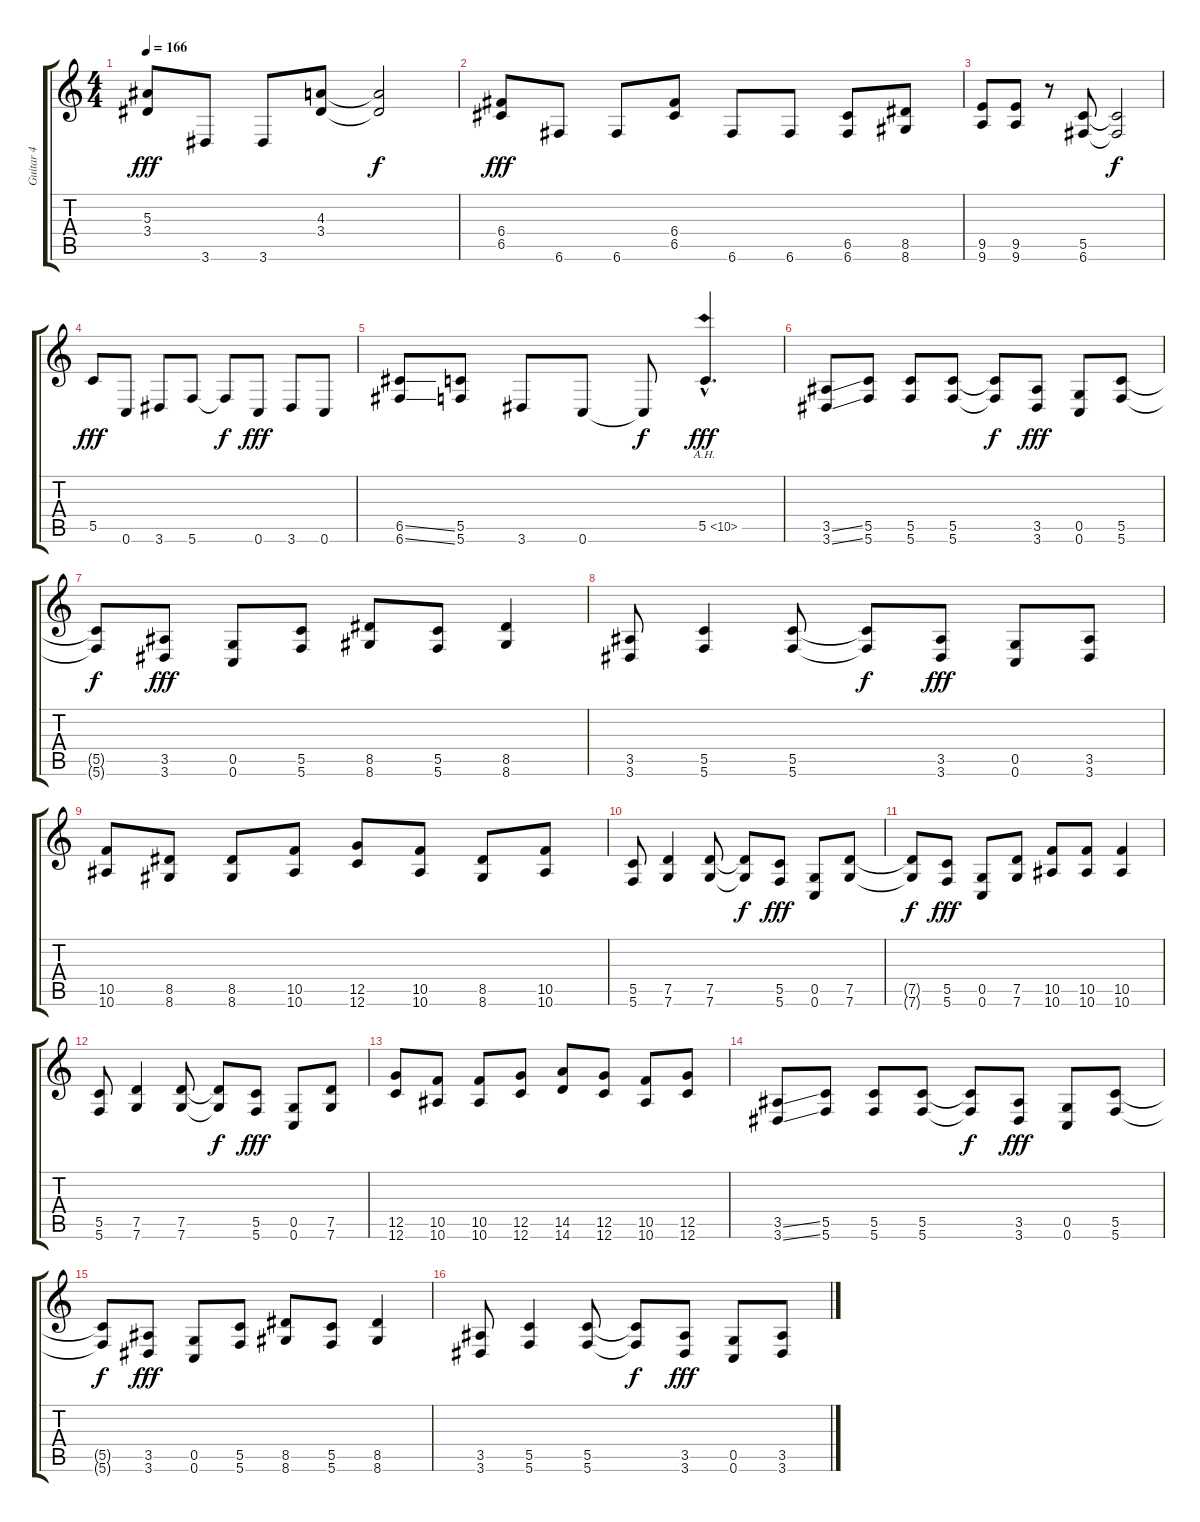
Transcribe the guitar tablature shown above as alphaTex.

\track ("Guitar 4" "Guitar 4") {instrument distortionguitar}
\staff {score tabs}
\tuning (D4 A3 F3 C3 G2 C2) {hide}
\ts (4 4)
\tempo 166
\clef g2
\ks c
(5.3 3.4).8{dy fff} 3.6.8 3.6.8 (4.3 3.4).8 (4.3{t} 3.4{t}).2{dy f} |
(6.4 6.5).8{dy fff} 6.6.8 6.6.8 (6.4 6.5).8 6.6.8 6.6.8 (6.5 6.6).8 (8.5 8.6).8 |
(9.5 9.6).8 (9.5 9.6).8 r.8 (5.5 6.6).8 (5.5{t} 6.6{t}).2{dy f} |
5.5.8{dy fff} 0.6.8 3.6.8 5.6.8 5.6{t}.8{dy f} 0.6.8{dy fff} 3.6.8 0.6.8 |
(6.5{ss} 6.6{ss}).8 (5.5 5.6).8 3.6.8 0.6.8 0.6{t}.8{dy f} 5.5{ah 5 hac}.4{d dy fff} |
(3.5{ss} 3.6{ss}).8 (5.5 5.6).8 (5.5 5.6).8 (5.5 5.6).8 (5.5{t} 5.6{t}).8{dy f} (3.5 3.6).8{dy fff} (0.5 0.6).8 (5.5 5.6).8 |
(5.5{t} 5.6{t}).8{dy f} (3.5 3.6).8{dy fff} (0.5 0.6).8 (5.5 5.6).8 (8.5 8.6).8 (5.5 5.6).8 (8.5 8.6).4 |
(3.5 3.6).8 (5.5 5.6).4 (5.5 5.6).8 (5.5{t} 5.6{t}).8{dy f} (3.5 3.6).8{dy fff} (0.5 0.6).8 (3.5 3.6).8 |
(10.5 10.6).8 (8.5 8.6).8 (8.5 8.6).8 (10.5 10.6).8 (12.5 12.6).8 (10.5 10.6).8 (8.5 8.6).8 (10.5 10.6).8 |
(5.5 5.6).8 (7.5 7.6).4 (7.5 7.6).8 (7.5{t} 7.6{t}).8{dy f} (5.5 5.6).8{dy fff} (0.5 0.6).8 (7.5 7.6).8 |
(7.5{t} 7.6{t}).8{dy f} (5.5 5.6).8{dy fff} (0.5 0.6).8 (7.5 7.6).8 (10.5 10.6).8 (10.5 10.6).8 (10.5 10.6).4 |
(5.5 5.6).8 (7.5 7.6).4 (7.5 7.6).8 (7.5{t} 7.6{t}).8{dy f} (5.5 5.6).8{dy fff} (0.5 0.6).8 (7.5 7.6).8 |
(12.5 12.6).8 (10.5 10.6).8 (10.5 10.6).8 (12.5 12.6).8 (14.5 14.6).8 (12.5 12.6).8 (10.5 10.6).8 (12.5 12.6).8 |
(3.5{ss} 3.6{ss}).8 (5.5 5.6).8 (5.5 5.6).8 (5.5 5.6).8 (5.5{t} 5.6{t}).8{dy f} (3.5 3.6).8{dy fff} (0.5 0.6).8 (5.5 5.6).8 |
(5.5{t} 5.6{t}).8{dy f} (3.5 3.6).8{dy fff} (0.5 0.6).8 (5.5 5.6).8 (8.5 8.6).8 (5.5 5.6).8 (8.5 8.6).4 |
(3.5 3.6).8 (5.5 5.6).4 (5.5 5.6).8 (5.5{t} 5.6{t}).8{dy f} (3.5 3.6).8{dy fff} (0.5 0.6).8 (3.5 3.6).8
